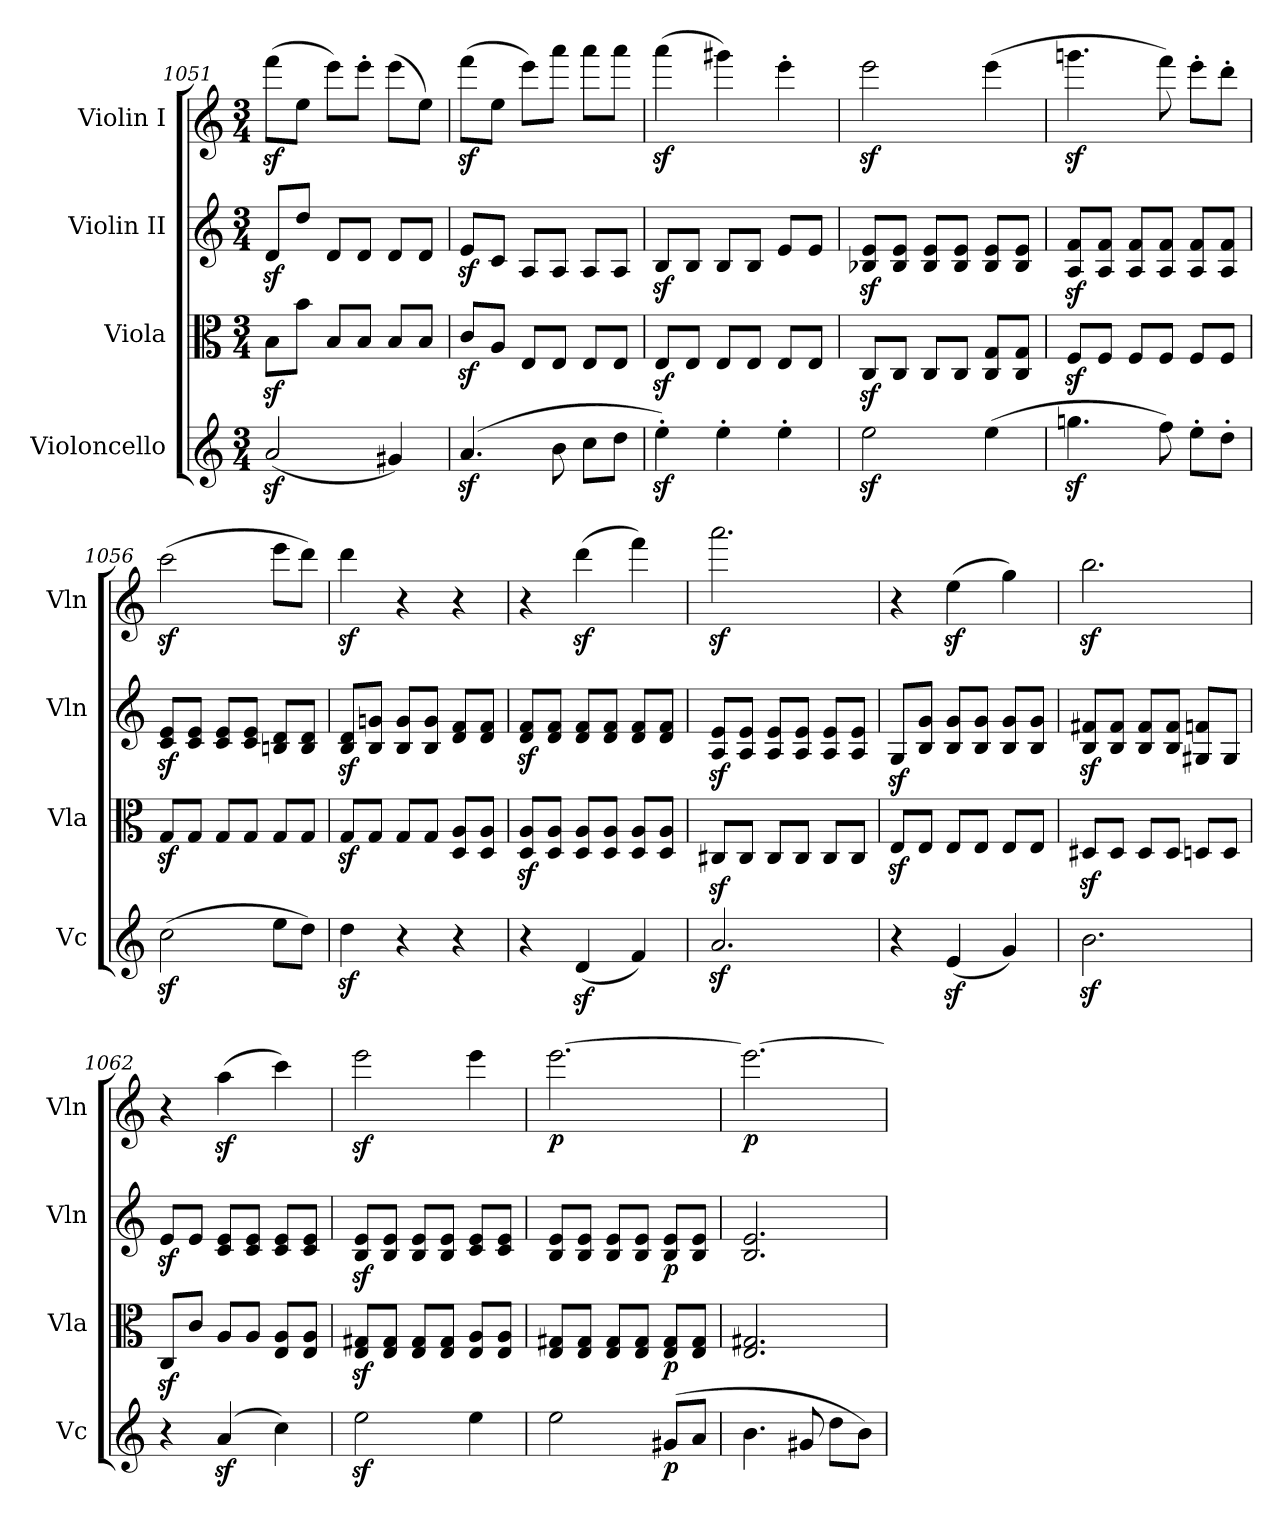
**kern	**dynam	**kern	**dynam	**kern	**dynam	**kern	**dynam
*part4	*part4	*part3	*part3	*part2	*part2	*part1	*part1
*staff4	*staff4	*staff3	*staff3	*staff2	*staff2	*staff1	*staff1
*I"Violoncello	*	*I"Viola	*	*I"Violin II	*	*I"Violin I	*
*I'Vc	*	*I'Vla	*	*I'Vln	*	*I'Vln	*
*clefG2	*	*clefC3	*	*clefG2	*	*clefG2	*
*k[]	*	*k[]	*	*k[]	*	*k[]	*
*M3/4	*	*M3/4	*	*M3/4	*	*M3/4	*
=1051	=1051	=1051	=1051	=1051	=1051	=1051	=1051
(<2az</	.	8Bz<\L	.	8dz</L	.	(>8fffz<\L	.
.	.	8b\J	.	8dd/J	.	8ee\J	.
.	.	8B/L	.	8d/L	.	8eee\L)	.
.	.	8B/J	.	8d/J	.	8eee'\J	.
4g#X/)	.	8B/L	.	8d/L	.	(>8eee\L	.
.	.	8B/J	.	8d/J	.	8ee\J)	.
=1052	=1052	=1052	=1052	=1052	=1052	=1052	=1052
(>4.az</	.	8cz</L	.	8ez</L	.	(>8fffz<\L	.
.	.	8A/J	.	8c/J	.	8ee\J	.
.	.	8E/L	.	8A/L	.	8eee\L)	.
8b\	.	8E/J	.	8A/J	.	8aaa\J	.
8cc\L	.	8E/L	.	8A/L	.	8aaa\L	.
8dd\J	.	8E/J	.	8A/J	.	8aaa\J	.
=1053	=1053	=1053	=1053	=1053	=1053	=1053	=1053
4eez<'\)	.	8Ez</L	.	8Bz</L	.	(>4aaaz<\	.
.	.	8E/J	.	8B/J	.	.	.
4ee'\	.	8E/L	.	8B/L	.	4ggg#X\)	.
.	.	8E/J	.	8B/J	.	.	.
4ee'\	.	8E/L	.	8e/L	.	4eee'\	.
.	.	8E/J	.	8e/J	.	.	.
=1054	=1054	=1054	=1054	=1054	=1054	=1054	=1054
2eez<\	.	8Cz</L	.	8B-X/z< 8e/z<L	.	2eeez<\	.
.	.	8C/J	.	8B-/ 8e/J	.	.	.
.	.	8C/L	.	8B-/ 8e/L	.	.	.
.	.	8C/J	.	8B-/ 8e/J	.	.	.
(>4ee\	.	8C/ 8G/L	.	8B-/ 8e/L	.	(>4eee\	.
.	.	8C/ 8G/J	.	8B-/ 8e/J	.	.	.
=1055	=1055	=1055	=1055	=1055	=1055	=1055	=1055
4.ggnz<\	.	8Fz</L	.	8A/z< 8f/z<L	.	4.gggnz<\	.
.	.	8F/J	.	8A/ 8f/J	.	.	.
.	.	8F/L	.	8A/ 8f/L	.	.	.
8ff\)	.	8F/J	.	8A/ 8f/J	.	8fff\)	.
8ee'\L	.	8F/L	.	8A/ 8f/L	.	8eee'\L	.
8dd'\J	.	8F/J	.	8A/ 8f/J	.	8ddd'\J	.
=1056	=1056	=1056	=1056	=1056	=1056	=1056	=1056
(>2ccz<\	.	8Gz</L	.	8c/z< 8e/z<L	.	(>2cccz<\	.
.	.	8G/J	.	8c/ 8e/J	.	.	.
.	.	8G/L	.	8c/ 8e/L	.	.	.
.	.	8G/J	.	8c/ 8e/J	.	.	.
8ee\L	.	8G/L	.	8Bn/ 8d/L	.	8eee\L	.
8dd\J)	.	8G/J	.	8B/ 8d/J	.	8ddd\J)	.
=1057	=1057	=1057	=1057	=1057	=1057	=1057	=1057
4ddz<\	.	8Gz</L	.	8B/z< 8d/z<L	.	4dddz<\	.
.	.	8G/J	.	8B/ 8gn/J	.	.	.
4r	.	8G/L	.	8B/ 8g/L	.	4r	.
.	.	8G/J	.	8B/ 8g/J	.	.	.
4r	.	8D/ 8A/L	.	8d/ 8f/L	.	4r	.
.	.	8D/ 8A/J	.	8d/ 8f/J	.	.	.
=1058	=1058	=1058	=1058	=1058	=1058	=1058	=1058
4r	.	8D/z< 8A/z<L	.	8d/z< 8f/z<L	.	4r	.
.	.	8D/ 8A/J	.	8d/ 8f/J	.	.	.
(<4dz</	.	8D/ 8A/L	.	8d/ 8f/L	.	(>4dddz<\	.
.	.	8D/ 8A/J	.	8d/ 8f/J	.	.	.
4f/)	.	8D/ 8A/L	.	8d/ 8f/L	.	4fff\)	.
.	.	8D/ 8A/J	.	8d/ 8f/J	.	.	.
=1059	=1059	=1059	=1059	=1059	=1059	=1059	=1059
2.az</	.	8C#Xz</L	.	8A/z< 8e/z<L	.	2.aaaz<\	.
.	.	8C#/J	.	8A/ 8e/J	.	.	.
.	.	8C#/L	.	8A/ 8e/L	.	.	.
.	.	8C#/J	.	8A/ 8e/J	.	.	.
.	.	8C#/L	.	8A/ 8e/L	.	.	.
.	.	8C#/J	.	8A/ 8e/J	.	.	.
=1060	=1060	=1060	=1060	=1060	=1060	=1060	=1060
4r	.	8Ez</L	.	8Gz</L	.	4r	.
.	.	8E/J	.	8B/ 8g/J	.	.	.
(<4ez</	.	8E/L	.	8B/ 8g/L	.	(>4eez<\	.
.	.	8E/J	.	8B/ 8g/J	.	.	.
4g/)	.	8E/L	.	8B/ 8g/L	.	4gg\)	.
.	.	8E/J	.	8B/ 8g/J	.	.	.
=1061	=1061	=1061	=1061	=1061	=1061	=1061	=1061
2.bz<\	.	8D#Xz</L	.	8B/z< 8f#X/z<L	.	2.bbz<\	.
.	.	8D#/J	.	8B/ 8f#/J	.	.	.
.	.	8D#/L	.	8B/ 8f#/L	.	.	.
.	.	8D#/J	.	8B/ 8f#/J	.	.	.
.	.	8Dn/L	.	8G#X/ 8fn/L	.	.	.
.	.	8D/J	.	8G#/J	.	.	.
=1062	=1062	=1062	=1062	=1062	=1062	=1062	=1062
4r	.	8Cz</L	.	8ez</L	.	4r	.
.	.	8c/J	.	8e/J	.	.	.
(>4az</	.	8A/L	.	8c/ 8e/L	.	(>4aaz<\	.
.	.	8A/J	.	8c/ 8e/J	.	.	.
4cc\)	.	8E/ 8A/L	.	8c/ 8e/L	.	4ccc\)	.
.	.	8E/ 8A/J	.	8c/ 8e/J	.	.	.
=1063	=1063	=1063	=1063	=1063	=1063	=1063	=1063
2eez<\	.	8E/z< 8G#X/z<L	.	8B/z< 8e/z<L	.	2eeez<\	.
.	.	8E/ 8G#/J	.	8B/ 8e/J	.	.	.
.	.	8E/ 8G#/L	.	8B/ 8e/L	.	.	.
.	.	8E/ 8G#/J	.	8B/ 8e/J	.	.	.
4ee\	.	8E/ 8A/L	.	8c/ 8e/L	.	4eee\	.
.	.	8E/ 8A/J	.	8c/ 8e/J	.	.	.
=1064	=1064	=1064	=1064	=1064	=1064	=1064	=1064
!	!	!	!	!	!	!	!LO:DY:b
2ee\	.	8E/ 8G#X/L	.	8B/ 8e/L	.	[2.eee\	p
.	.	8E/ 8G#/J	.	8B/ 8e/J	.	.	.
.	.	8E/ 8G#/L	.	8B/ 8e/L	.	.	.
.	.	8E/ 8G#/J	.	8B/ 8e/J	.	.	.
!	!LO:DY:b	!	!LO:DY:b	!	!LO:DY:b	!	!
(>8g#X/L	p	8E/ 8G#/L	p	8B/ 8e/L	p	.	.
8a/J	.	8E/ 8G#/J	.	8B/ 8e/J	.	.	.
=1065	=1065	=1065	=1065	=1065	=1065	=1065	=1065
!	!	!	!	!	!	!	!LO:DY:b
4.b\	.	2.E/ 2.G#X/	.	2.B/ 2.e/	.	2.eee\_	p
8g#X/	.	.	.	.	.	.	.
8dd\L	.	.	.	.	.	.	.
8b\J)	.	.	.	.	.	.	.
=	=	=	=	=	=	=	=
*-	*-	*-	*-	*-	*-	*-	*-
